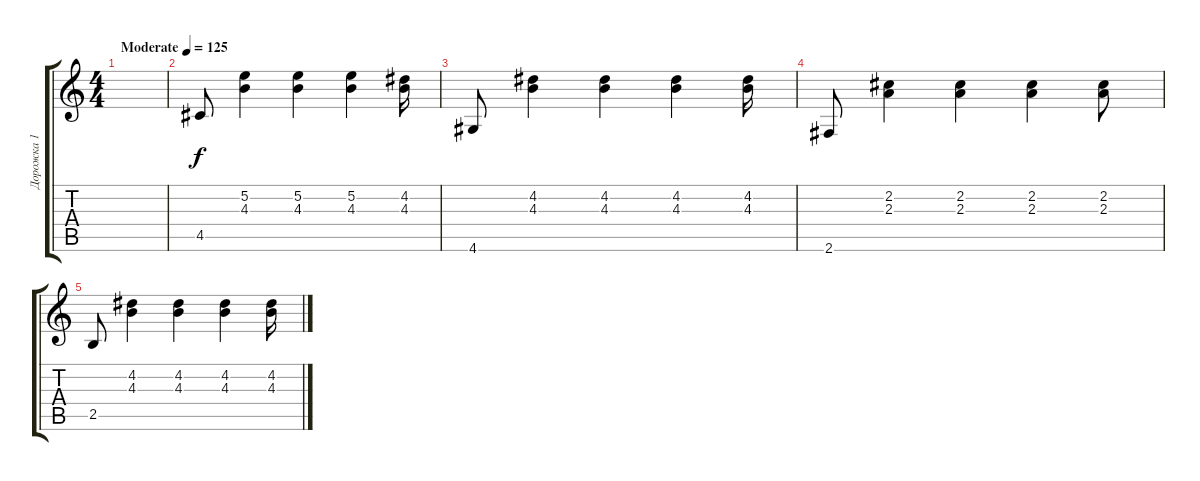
\track ("Дорожка 1" "Дорожка 1") {instrument acousticguitarsteel}
\staff {score tabs}
\tuning (E4 B3 G3 D3 A2 E2) {hide}
\ts (4 4)
\tempo (125 "Moderate")
\clef g2
\ks c
|
4.5.8 (5.2 4.3).4 (5.2 4.3).4 (5.2 4.3).4 (4.2 4.3).16 |
4.6.8 (4.2 4.3).4 (4.2 4.3).4 (4.2 4.3).4 (4.2 4.3).16 |
2.6.8 (2.2 2.3).4 (2.2 2.3).4 (2.2 2.3).4 (2.2 2.3).8 |
2.5.8 (4.2 4.3).4 (4.2 4.3).4 (4.2 4.3).4 (4.2 4.3).16
